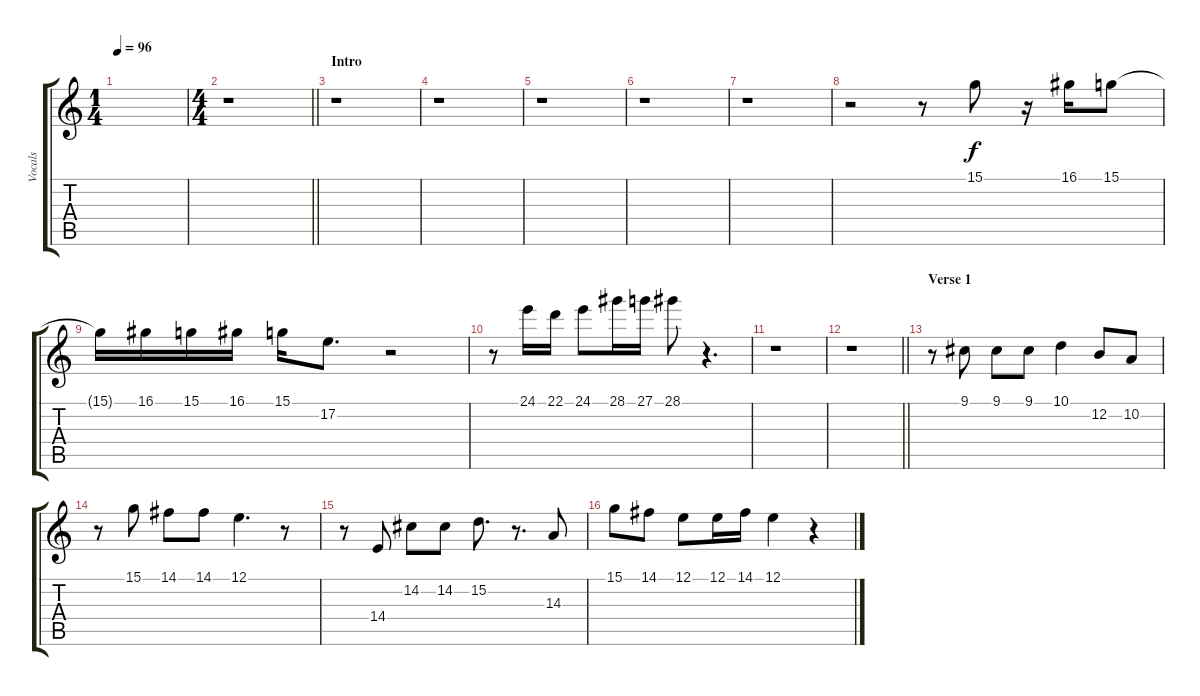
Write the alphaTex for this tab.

\track ("Vocals" "Vocals") {instrument flute}
\staff {score tabs}
\tuning (E4 B3 G3 D3 A2 E2) {hide}
\ts (1 4)
\tempo 96
\clef g2
\ks c
|
\ts (4 4)
\barLineRight lightlight
r.1 |
\section ("" "Intro")
r.1 |
r.1 |
r.1 |
r.1 |
r.1 |
r.2 r.8 15.1.8 r.16 16.1.16 15.1.8 |
15.1{t}.16 16.1.16 15.1.16 16.1.16 15.1.16 17.2.8{d} r.2 |
r.8 24.1.16 22.1.16 24.1.8 28.1.16 27.1.16 28.1.8 r.4{d} |
r.1 |
\barLineRight lightlight
r.1 |
\section ("" "Verse 1")
r.8 9.1.8 9.1.8 9.1.8 10.1.4 12.2.8 10.2.8 |
r.8 15.1.8 14.1.8 14.1.8 12.1.4{d} r.8 |
r.8 14.4.8 14.2.8 14.2.8 15.2.8{d} r.8{d} 14.3.8 |
15.1.8 14.1.8 12.1.8 12.1.16 14.1.16 12.1.4 r.4
